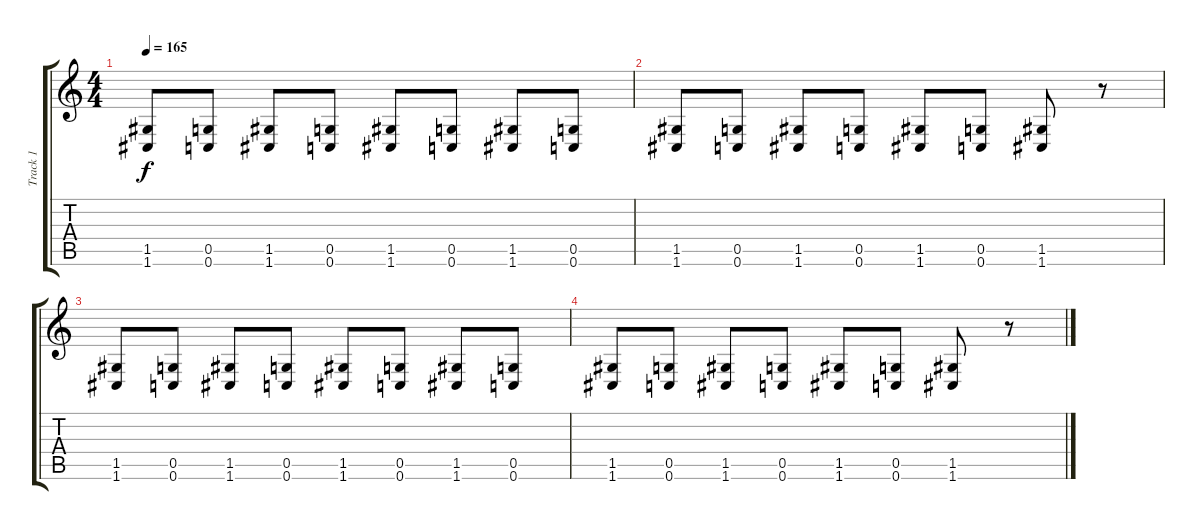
\track ("Track 1" "Track 1") {instrument distortionguitar}
\staff {score tabs}
\tuning (D4 A3 F3 C3 G2 C2) {hide}
\ts (4 4)
\tempo 165
\clef g2
\ks c
(1.5 1.6).8{dy f} (0.5 0.6).8 (1.5 1.6).8 (0.5 0.6).8 (1.5 1.6).8 (0.5 0.6).8 (1.5 1.6).8 (0.5 0.6).8 |
(1.5 1.6).8 (0.5 0.6).8 (1.5 1.6).8 (0.5 0.6).8 (1.5 1.6).8 (0.5 0.6).8 (1.5 1.6).8 r.8 |
(1.5 1.6).8 (0.5 0.6).8 (1.5 1.6).8 (0.5 0.6).8 (1.5 1.6).8 (0.5 0.6).8 (1.5 1.6).8 (0.5 0.6).8 |
(1.5 1.6).8 (0.5 0.6).8 (1.5 1.6).8 (0.5 0.6).8 (1.5 1.6).8 (0.5 0.6).8 (1.5 1.6).8 r.8
